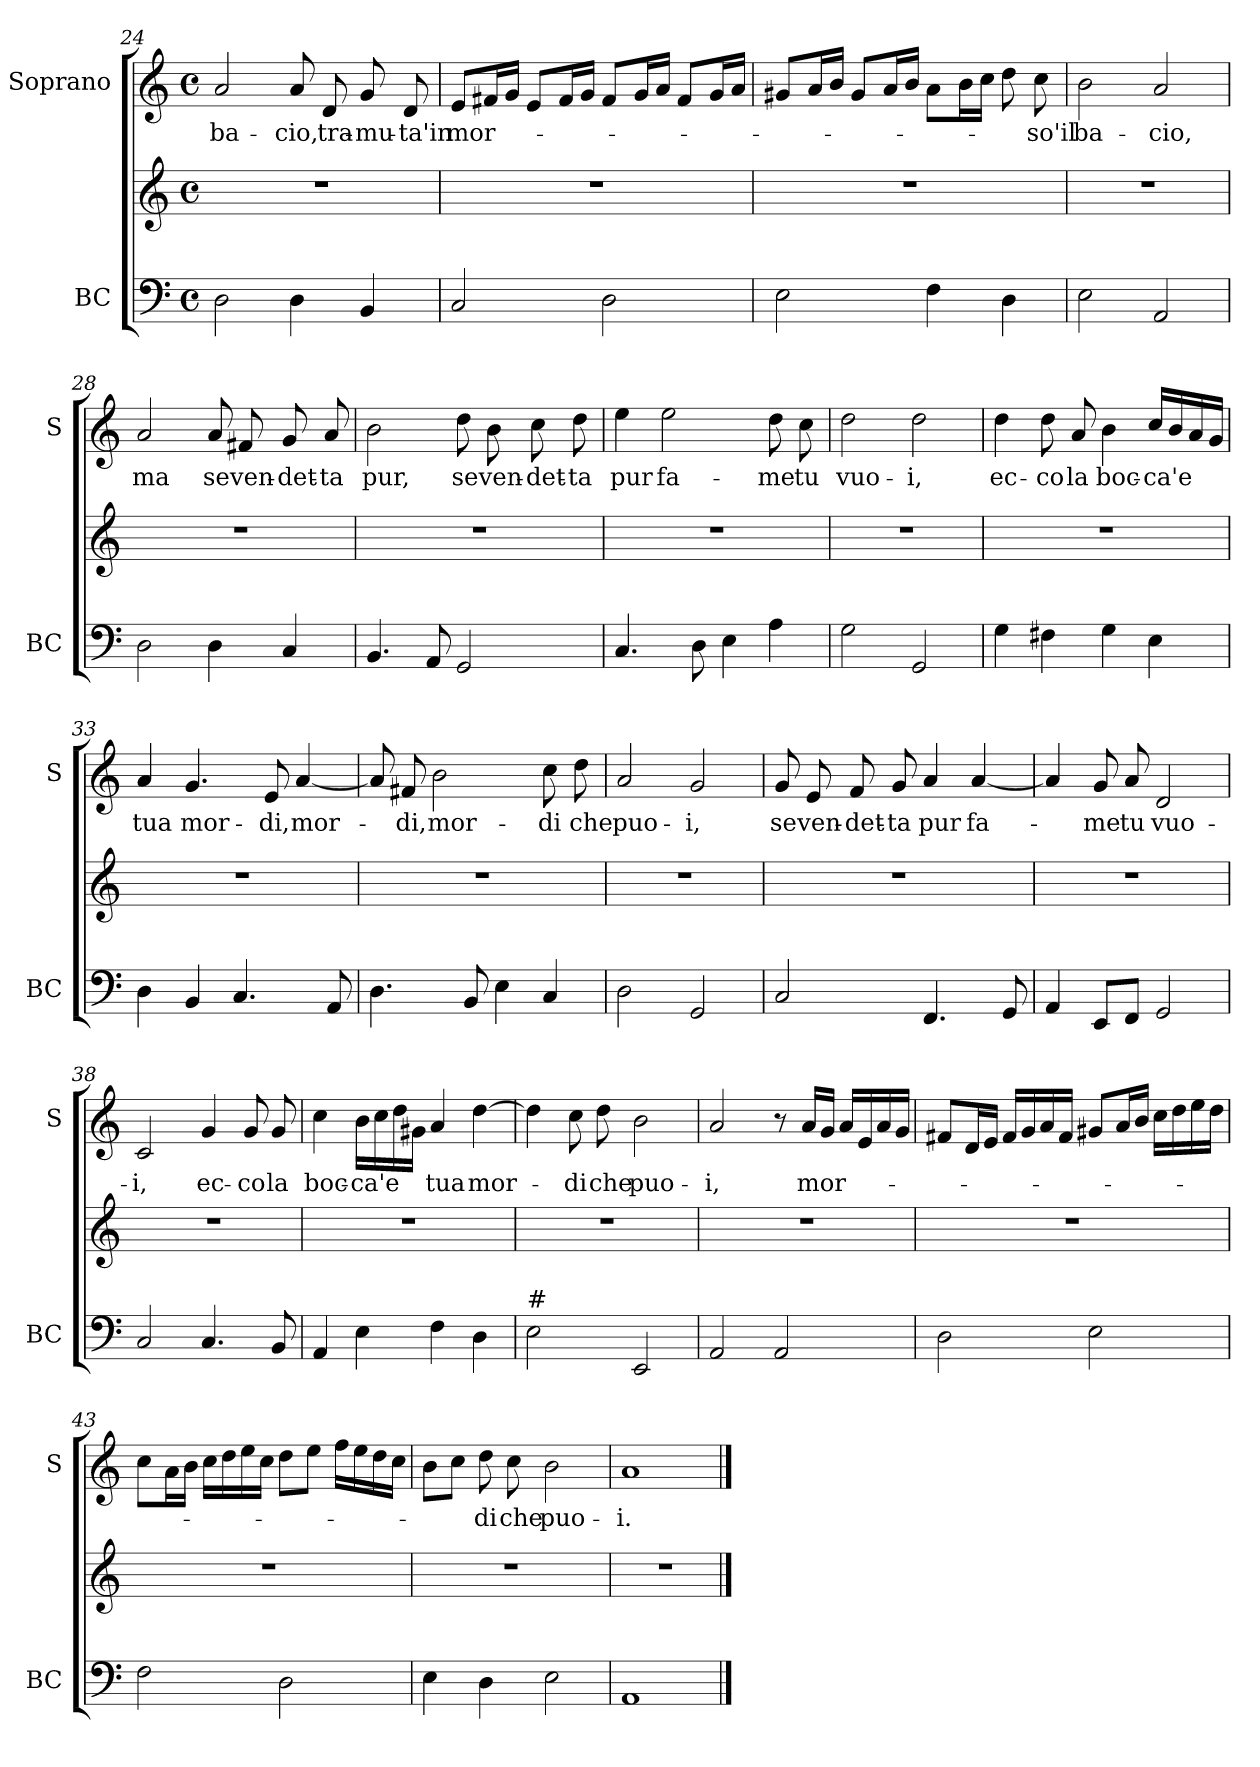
**kern	**kern	**kern	**text
*part2	*part2	*part1	*part1
*staff3	*staff2	*staff1	*staff1
*I"BC	*	*I"Soprano	*
*I'BC	*	*I'S	*
*clefF4	*clefG2	*clefG2	*
*k[]	*k[]	*k[]	*
*C:	*C:	*C:	*
*M4/4	*M4/4	*M4/4	*
*met(c)	*met(c)	*met(c)	*
=24	=24	=24	=24
!	!	!	!LO:LY:b
2D\	1r	2a/	ba-
!	!	!	!LO:LY:b
4D\	.	8a/	-cio,
!	!	!	!LO:LY:b
.	.	8d/	tra-
!	!	!	!LO:LY:b
4BB/	.	8g/	-mu-
!	!	!	!LO:LY:b
.	.	8d/	-ta'in
!!LO:LB:g=z
=25	=25	=25	=25
!	!	!	!LO:LY:b
2C/	1r	8e/L	mor-
.	.	16f#X/L	.
.	.	16g/JJ	.
.	.	8e/L	.
.	.	16f#/L	.
.	.	16g/JJ	.
2D\	.	8f#/L	.
.	.	16g/L	.
.	.	16a/JJ	.
.	.	8f#/L	.
.	.	16g/L	.
.	.	16a/JJ	.
=26	=26	=26	=26
2E\	1r	8g#X/L	.
.	.	16a/L	.
.	.	16b/JJ	.
.	.	8g#/L	.
.	.	16a/L	.
.	.	16b/JJ	.
4F\	.	8a\L	.
.	.	16b\L	.
.	.	16cc\JJ	.
4D\	.	8dd\	.
!	!	!	!LO:LY:b
.	.	8cc\	-so'il
=27	=27	=27	=27
!	!	!	!LO:LY:b
2E\	1r	2b\	ba-
!	!	!	!LO:LY:b
2AA/	.	2a/	-cio,
=28	=28	=28	=28
!	!	!	!LO:LY:b
2D\	1r	2a/	ma
!	!	!	!LO:LY:b
4D\	.	8a/	se
!	!	!	!LO:LY:b
.	.	8f#X/	ven-
!	!	!	!LO:LY:b
4C/	.	8g/	-det-
!	!	!	!LO:LY:b
.	.	8a/	-ta
!!LO:PB:g=z
=29	=29	=29	=29
!	!	!	!LO:LY:b
4.BB/	1r	2b\	pur,
8AA/	.	.	.
!	!	!	!LO:LY:b
2GG/	.	8dd\	se
!	!	!	!LO:LY:b
.	.	8b\	ven-
!	!	!	!LO:LY:b
.	.	8cc\	-det-
!	!	!	!LO:LY:b
.	.	8dd\	-ta
=30	=30	=30	=30
!	!	!	!LO:LY:b
4.C/	1r	4ee\	pur
!	!	!	!LO:LY:b
.	.	2ee\	fa-
8D\	.	.	.
4E\	.	.	.
!	!	!	!LO:LY:b
4A\	.	8dd\	-me
!	!	!	!LO:LY:b
.	.	8cc\	tu
=31	=31	=31	=31
!	!	!	!LO:LY:b
2G\	1r	2dd\	vuo-
!	!	!	!LO:LY:b
2GG/	.	2dd\	-i,
=32	=32	=32	=32
!	!	!	!LO:LY:b
4G\	1r	4dd\	ec-
!	!	!	!LO:LY:b
4F#X\	.	8dd\	-co
!	!	!	!LO:LY:b
.	.	8a/	la
!	!	!	!LO:LY:b
4G\	.	4b\	boc-
!	!	!	!LO:LY:b
4E\	.	16cc/LL	-ca'e
.	.	16b/	.
.	.	16a/	.
.	.	16g/JJ	.
=33	=33	=33	=33
!	!	!	!LO:LY:b
4D\	1r	4a/	tua
!	!	!	!LO:LY:b
4BB/	.	4.g/	mor-
4.C/	.	.	.
!	!	!	!LO:LY:b
.	.	8e/	-di,
!	!	!	!LO:LY:b
.	.	[4a/	mor-
8AA/	.	.	.
!!LO:LB:g=z
=34	=34	=34	=34
4.D\	1r	8a/]	.
!	!	!	!LO:LY:b
.	.	8f#X/	-di,
!	!	!	!LO:LY:b
.	.	2b\	mor-
8BB/	.	.	.
4E\	.	.	.
!	!	!	!LO:LY:b
4C/	.	8cc\	-di
!	!	!	!LO:LY:b
.	.	8dd\	che
=35	=35	=35	=35
!	!	!	!LO:LY:b
2D\	1r	2a/	puo-
!	!	!	!LO:LY:b
2GG/	.	2g/	-i,
=36	=36	=36	=36
!	!	!	!LO:LY:b
2C/	1r	8g/	se
!	!	!	!LO:LY:b
.	.	8e/	ven-
!	!	!	!LO:LY:b
.	.	8f/	-det-
!	!	!	!LO:LY:b
.	.	8g/	-ta
!	!	!	!LO:LY:b
4.FF/	.	4a/	pur
!	!	!	!LO:LY:b
.	.	[4a/	fa-
8GG/	.	.	.
=37	=37	=37	=37
4AA/	1r	4a/]	.
!	!	!	!LO:LY:b
8EE/L	.	8g/	-me
!	!	!	!LO:LY:b
8FF/J	.	8a/	tu
!	!	!	!LO:LY:b
2GG/	.	2d/	vuo-
!!LO:LB:g=z
=38	=38	=38	=38
!	!	!	!LO:LY:b
2C/	1r	2c/	-i,
!	!	!	!LO:LY:b
4.C/	.	4g/	ec-
!	!	!	!LO:LY:b
.	.	8g/	-co
!	!	!	!LO:LY:b
8BB/	.	8g/	la
=39	=39	=39	=39
!	!	!	!LO:LY:b
4AA/	1r	4cc\	boc-
!	!	!	!LO:LY:b
4E\	.	16b\LL	-ca'e
.	.	16cc\	.
.	.	16dd\	.
.	.	16g#X\JJ	.
!	!	!	!LO:LY:b
4F\	.	4a/	tua
!	!	!	!LO:LY:b
4D\	.	[4dd\	mor-
=40	=40	=40	=40
!LO:TX:a:t=#	!	!	!
2E\	1r	4dd\]	.
!	!	!	!LO:LY:b
.	.	8cc\	-di
!	!	!	!LO:LY:b
.	.	8dd\	che
!	!	!	!LO:LY:b
2EE/	.	2b\	puo-
=41	=41	=41	=41
!	!	!	!LO:LY:b
2AA/	1r	2a/	-i,
2AA/	.	8r	.
!	!	!	!LO:LY:b
.	.	16a/LL	mor-
.	.	16g/JJ	.
.	.	16a/LL	.
.	.	16e/	.
.	.	16a/	.
.	.	16g/JJ	.
!!LO:LB:g=z
=42	=42	=42	=42
2D\	1r	8f#X/L	.
.	.	16d/L	.
.	.	16e/JJ	.
.	.	16f#/LL	.
.	.	16g/	.
.	.	16a/	.
.	.	16f#/JJ	.
2E\	.	8g#X/L	.
.	.	16a/L	.
.	.	16b/JJ	.
.	.	16cc\LL	.
.	.	16dd\	.
.	.	16ee\	.
.	.	16dd\JJ	.
=43	=43	=43	=43
2F\	1r	8cc\L	.
.	.	16a\L	.
.	.	16b\JJ	.
.	.	16cc\LL	.
.	.	16dd\	.
.	.	16ee\	.
.	.	16cc\JJ	.
2D\	.	8dd\L	.
.	.	8ee\J	.
.	.	16ff\LL	.
.	.	16ee\	.
.	.	16dd\	.
.	.	16cc\JJ	.
=44	=44	=44	=44
4E\	1r	8b\L	.
.	.	8cc\J	.
!	!	!	!LO:LY:b
4D\	.	8dd\	-di
!	!	!	!LO:LY:b
.	.	8cc\	che
!	!	!	!LO:LY:b
2E\	.	2b\	puo-
=45	=45	=45	=45
!	!	!	!LO:LY:b
1AA	1r	1a	-i.
==	==	==	==
*-	*-	*-	*-
